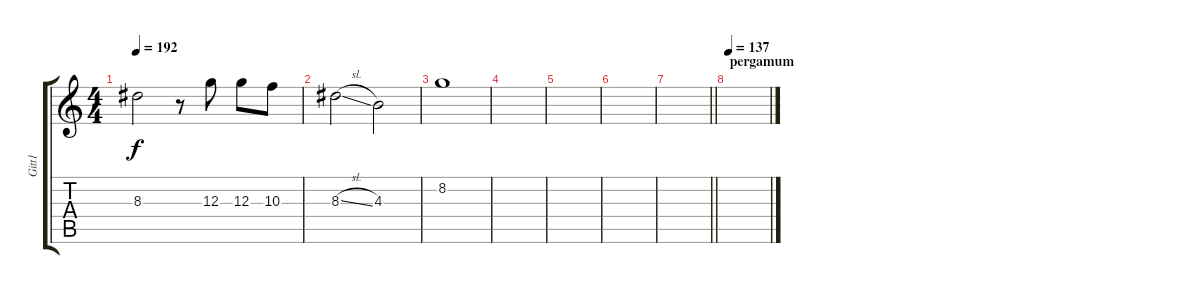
\track ("Gitt1" "Gitt1") {instrument overdrivenguitar}
\staff {score tabs}
\tuning (E4 B3 G3 D3 A2 D2) {hide}
\ts (4 4)
\tempo 192
\clef g2
\ks c
8.3.2{dy f} r.8 12.3.8 12.3.8 10.3.8 |
8.3{sl}.2 4.3.2 |
8.2.1 |
|
|
|
\barLineRight lightlight
|
\section ("" "pergamum")
\tempo 137
